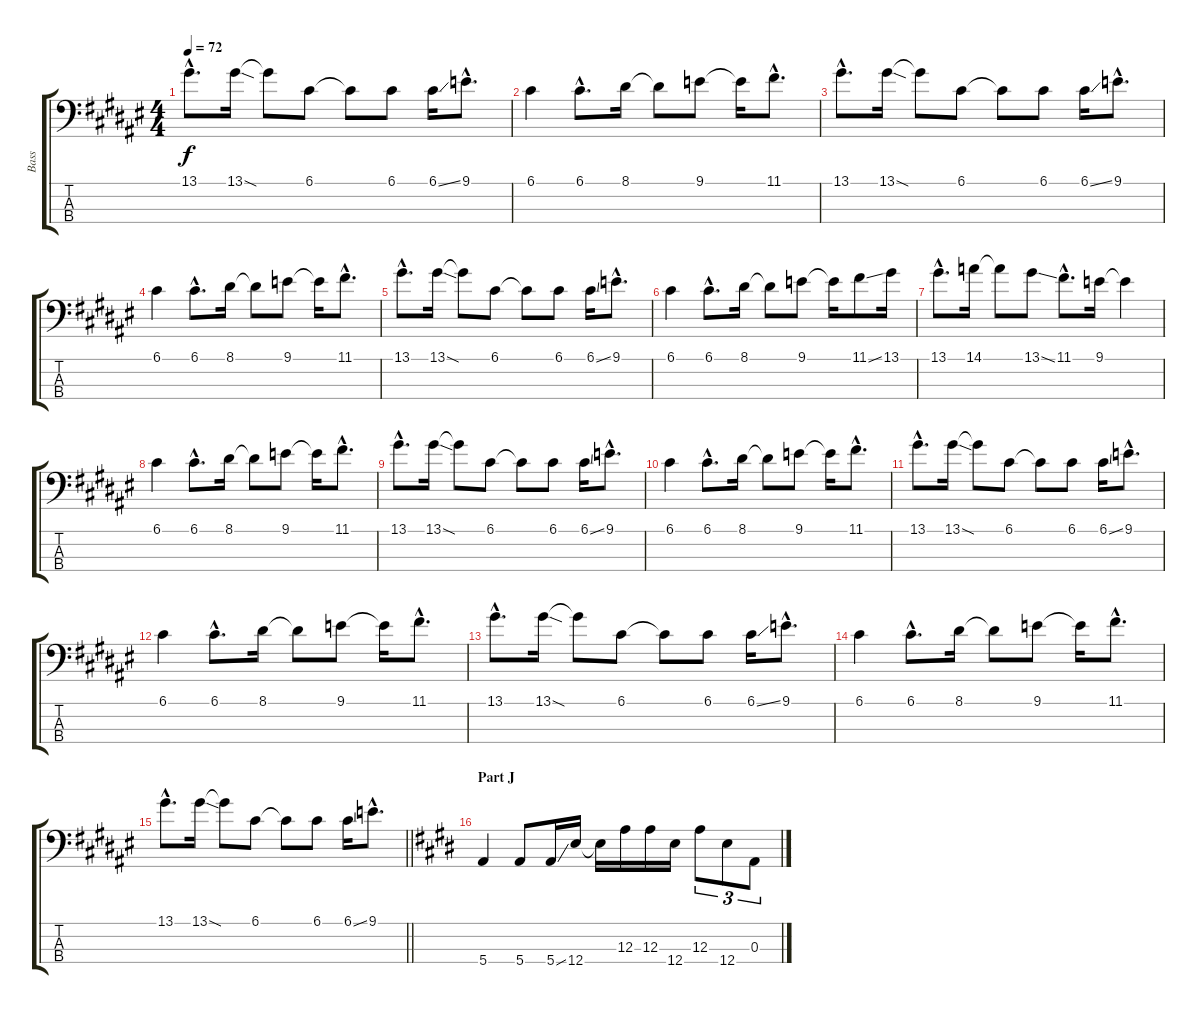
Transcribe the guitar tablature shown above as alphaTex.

\track ("Bass" "Bass") {instrument electricbasspick}
\staff {score tabs}
\tuning (G2 D2 A1 E1) {hide}
\ts (4 4)
\tempo 72
\clef f4
\ks f#
13.1{hac}.8{d dy f} 13.1{sod}.16 13.1{t}.8 6.1.8 6.1{t}.8 6.1.8 6.1{ss}.16 9.1{hac}.8{d} |
6.1.4 6.1{hac}.8{d} 8.1.16 8.1{t}.8 9.1.8 9.1{t}.16 11.1{hac}.8{d} |
13.1{hac}.8{d} 13.1{sod}.16 13.1{t}.8 6.1.8 6.1{t}.8 6.1.8 6.1{ss}.16 9.1{hac}.8{d} |
6.1.4 6.1{hac}.8{d} 8.1.16 8.1{t}.8 9.1.8 9.1{t}.16 11.1{hac}.8{d} |
13.1{hac}.8{d} 13.1{sod}.16 13.1{t}.8 6.1.8 6.1{t}.8 6.1.8 6.1{ss}.16 9.1{hac}.8{d} |
6.1.4 6.1{hac}.8{d} 8.1.16 8.1{t}.8 9.1.8 9.1{t}.16 11.1{ss}.8 13.1.16 |
13.1{hac}.8{d} 14.1.16 14.1{t}.8 13.1{ss}.8 11.1{hac}.8{d} 9.1.16 9.1{t}.4 |
6.1.4 6.1{hac}.8{d} 8.1.16 8.1{t}.8 9.1.8 9.1{t}.16 11.1{hac}.8{d} |
13.1{hac}.8{d} 13.1{sod}.16 13.1{t}.8 6.1.8 6.1{t}.8 6.1.8 6.1{ss}.16 9.1{hac}.8{d} |
6.1.4 6.1{hac}.8{d} 8.1.16 8.1{t}.8 9.1.8 9.1{t}.16 11.1{hac}.8{d} |
13.1{hac}.8{d} 13.1{sod}.16 13.1{t}.8 6.1.8 6.1{t}.8 6.1.8 6.1{ss}.16 9.1{hac}.8{d} |
6.1.4 6.1{hac}.8{d} 8.1.16 8.1{t}.8 9.1.8 9.1{t}.16 11.1{hac}.8{d} |
13.1{hac}.8{d} 13.1{sod}.16 13.1{t}.8 6.1.8 6.1{t}.8 6.1.8 6.1{ss}.16 9.1{hac}.8{d} |
6.1.4 6.1{hac}.8{d} 8.1.16 8.1{t}.8 9.1.8 9.1{t}.16 11.1{hac}.8{d} |
\barLineRight lightlight
13.1{hac}.8{d} 13.1{sod}.16 13.1{t}.8 6.1.8 6.1{t}.8 6.1.8 6.1{ss}.16 9.1{hac}.8{d} |
\section ("" "Part J")
\ks e
5.4.4 5.4.8 5.4{ss}.16 12.4.16 12.4{t}.16 12.3.16 12.3.16 12.4.16 12.3.8{tu (3 2)} 12.4.8{tu (3 2)} 0.3.8{tu (3 2)}
